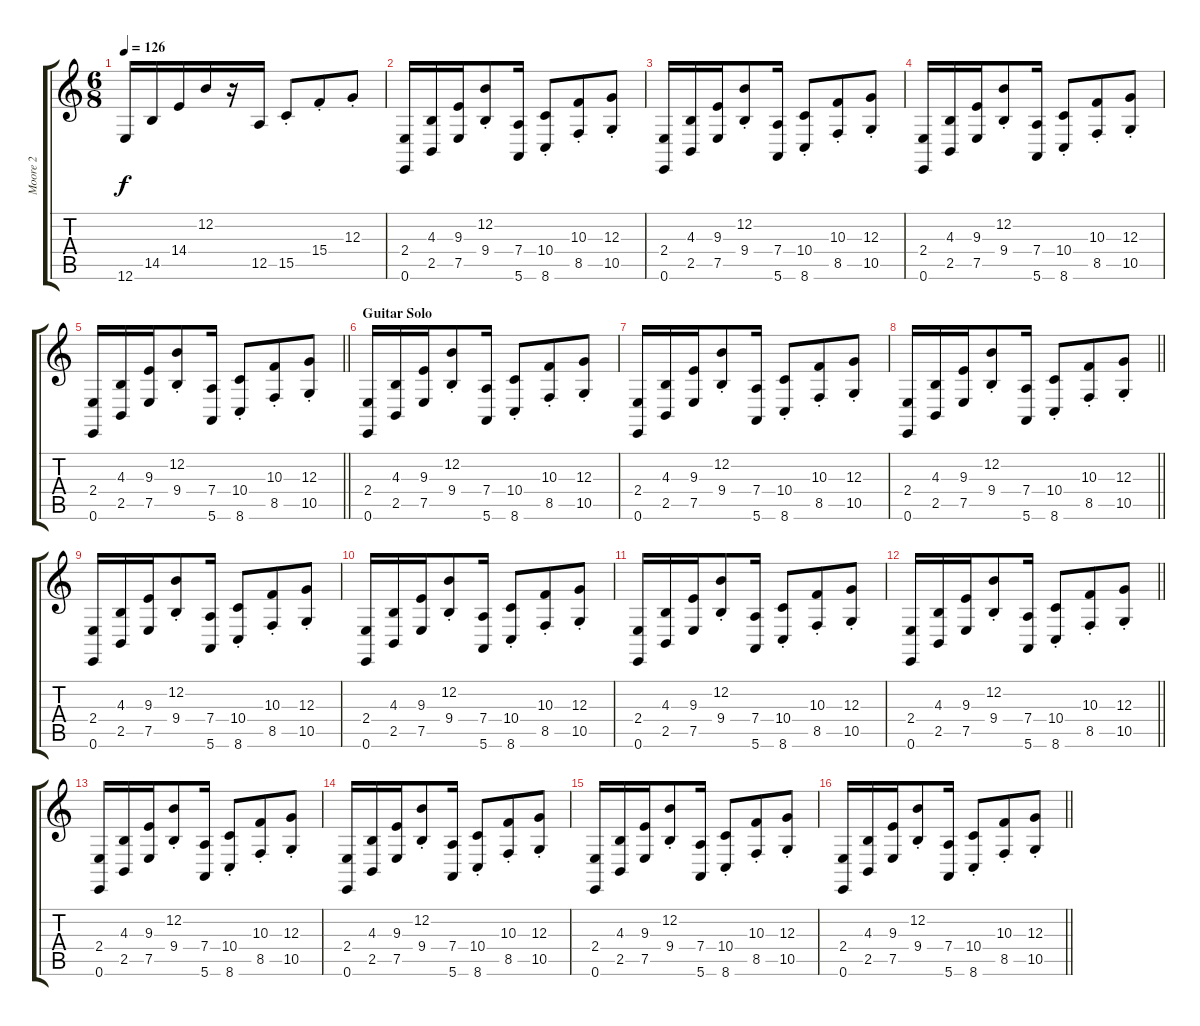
\track ("Moore 2" "Moore 2") {instrument rockorgan}
\staff {score tabs}
\tuning (E4 B3 G3 D3 A2 E2) {hide}
\ts (6 8)
\tempo 126
\clef g2
\ks aminor
12.6.16{dy f} 14.5.16 14.4.16 12.2.16 r.16 12.5.16 15.5{st}.8 15.4{st}.8 12.3{st}.8 |
(2.4 0.6).16{instrument rockorgan} (4.3 2.5).16 (9.3 7.5).16 (12.2{st} 9.4{st}).8 (7.4 5.6).16 (10.4{st} 8.6{st}).8 (10.3{st} 8.5{st}).8 (12.3{st} 10.5{st}).8 |
(2.4 0.6).16 (4.3 2.5).16 (9.3 7.5).16 (12.2{st} 9.4{st}).8 (7.4 5.6).16 (10.4{st} 8.6{st}).8 (10.3{st} 8.5{st}).8 (12.3{st} 10.5{st}).8 |
(2.4 0.6).16 (4.3 2.5).16 (9.3 7.5).16 (12.2{st} 9.4{st}).8 (7.4 5.6).16 (10.4{st} 8.6{st}).8 (10.3{st} 8.5{st}).8 (12.3{st} 10.5{st}).8 |
\barLineRight lightlight
(2.4 0.6).16 (4.3 2.5).16 (9.3 7.5).16 (12.2{st} 9.4{st}).8 (7.4 5.6).16 (10.4{st} 8.6{st}).8 (10.3{st} 8.5{st}).8 (12.3{st} 10.5{st}).8 |
\section ("" "Guitar Solo")
(2.4 0.6).16 (4.3 2.5).16 (9.3 7.5).16 (12.2{st} 9.4{st}).8 (7.4 5.6).16 (10.4{st} 8.6{st}).8 (10.3{st} 8.5{st}).8 (12.3{st} 10.5{st}).8 |
(2.4 0.6).16 (4.3 2.5).16 (9.3 7.5).16 (12.2{st} 9.4{st}).8 (7.4 5.6).16 (10.4{st} 8.6{st}).8 (10.3{st} 8.5{st}).8 (12.3{st} 10.5{st}).8 |
\barLineRight lightlight
(2.4 0.6).16 (4.3 2.5).16 (9.3 7.5).16 (12.2{st} 9.4{st}).8 (7.4 5.6).16 (10.4{st} 8.6{st}).8 (10.3{st} 8.5{st}).8 (12.3{st} 10.5{st}).8 |
(2.4 0.6).16 (4.3 2.5).16 (9.3 7.5).16 (12.2{st} 9.4{st}).8 (7.4 5.6).16 (10.4{st} 8.6{st}).8 (10.3{st} 8.5{st}).8 (12.3{st} 10.5{st}).8 |
(2.4 0.6).16 (4.3 2.5).16 (9.3 7.5).16 (12.2{st} 9.4{st}).8 (7.4 5.6).16 (10.4{st} 8.6{st}).8 (10.3{st} 8.5{st}).8 (12.3{st} 10.5{st}).8 |
(2.4 0.6).16 (4.3 2.5).16 (9.3 7.5).16 (12.2{st} 9.4{st}).8 (7.4 5.6).16 (10.4{st} 8.6{st}).8 (10.3{st} 8.5{st}).8 (12.3{st} 10.5{st}).8 |
\barLineRight lightlight
(2.4 0.6).16 (4.3 2.5).16 (9.3 7.5).16 (12.2{st} 9.4{st}).8 (7.4 5.6).16 (10.4{st} 8.6{st}).8 (10.3{st} 8.5{st}).8 (12.3{st} 10.5{st}).8 |
(2.4 0.6).16 (4.3 2.5).16 (9.3 7.5).16 (12.2{st} 9.4{st}).8 (7.4 5.6).16 (10.4{st} 8.6{st}).8 (10.3{st} 8.5{st}).8 (12.3{st} 10.5{st}).8 |
(2.4 0.6).16 (4.3 2.5).16 (9.3 7.5).16 (12.2{st} 9.4{st}).8 (7.4 5.6).16 (10.4{st} 8.6{st}).8 (10.3{st} 8.5{st}).8 (12.3{st} 10.5{st}).8 |
(2.4 0.6).16 (4.3 2.5).16 (9.3 7.5).16 (12.2{st} 9.4{st}).8 (7.4 5.6).16 (10.4{st} 8.6{st}).8 (10.3{st} 8.5{st}).8 (12.3{st} 10.5{st}).8 |
\barLineRight lightlight
(2.4 0.6).16 (4.3 2.5).16 (9.3 7.5).16 (12.2{st} 9.4{st}).8 (7.4 5.6).16 (10.4{st} 8.6{st}).8 (10.3{st} 8.5{st}).8 (12.3{st} 10.5{st}).8
